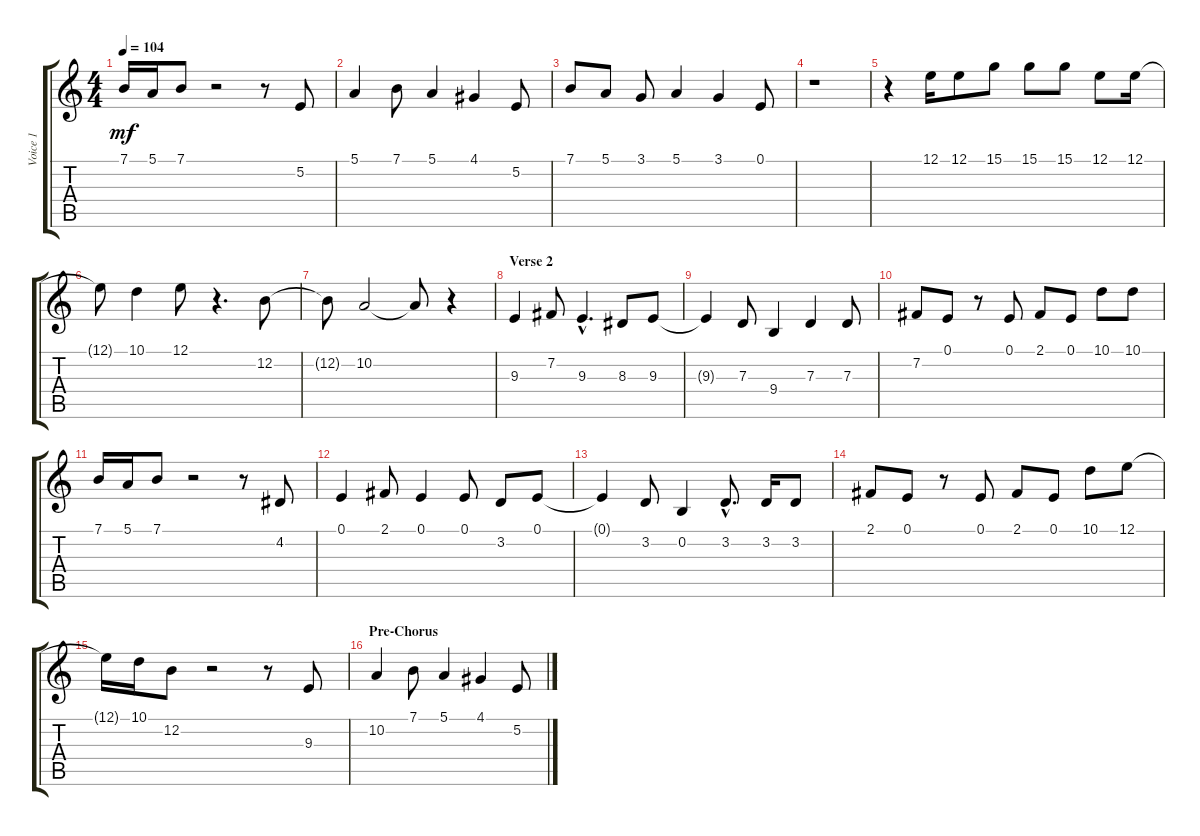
\track ("Voice 1" "Voice 1") {instrument lead2sawtooth}
\staff {score tabs}
\tuning (E4 B3 G3 D3 A2 E2) {hide}
\ts (4 4)
\tempo 104
\clef g2
\ks c
7.1.16{dy mf} 5.1.16 7.1.8 r.2 r.8 5.2.8 |
5.1.4 7.1.8 5.1.4 4.1.4 5.2.8 |
7.1.8 5.1.8 3.1.8 5.1.4 3.1.4 0.1.8 |
r.1 |
r.4 12.1.16 12.1.8 15.1.8 15.1.8 15.1.8 12.1.8 12.1.16 |
12.1{t}.8 10.1.4 12.1.8 r.4{d} 12.2.8 |
12.2{t}.8 10.2.2 10.2{t}.8 r.4 |
\section ("" "Verse 2")
9.3.4 7.2.8 9.3{hac}.4{d} 8.3.8 9.3.8 |
9.3{t}.4 7.3.8 9.4.4 7.3.4 7.3.8 |
7.2.8 0.1.8 r.8 0.1.8 2.1.8 0.1.8 10.1.8 10.1.8 |
7.1.16 5.1.16 7.1.8 r.2 r.8 4.2.8 |
0.1.4 2.1.8 0.1.4 0.1.8 3.2.8 0.1.8 |
0.1{t}.4 3.2.8 0.2.4 3.2{hac}.8{d} 3.2.16 3.2.8 |
2.1.8 0.1.8 r.8 0.1.8 2.1.8 0.1.8 10.1.8 12.1.8 |
12.1{t}.16 10.1.16 12.2.8 r.2 r.8 9.3.8 |
\section ("" "Pre-Chorus")
10.2.4 7.1.8 5.1.4 4.1.4 5.2.8
